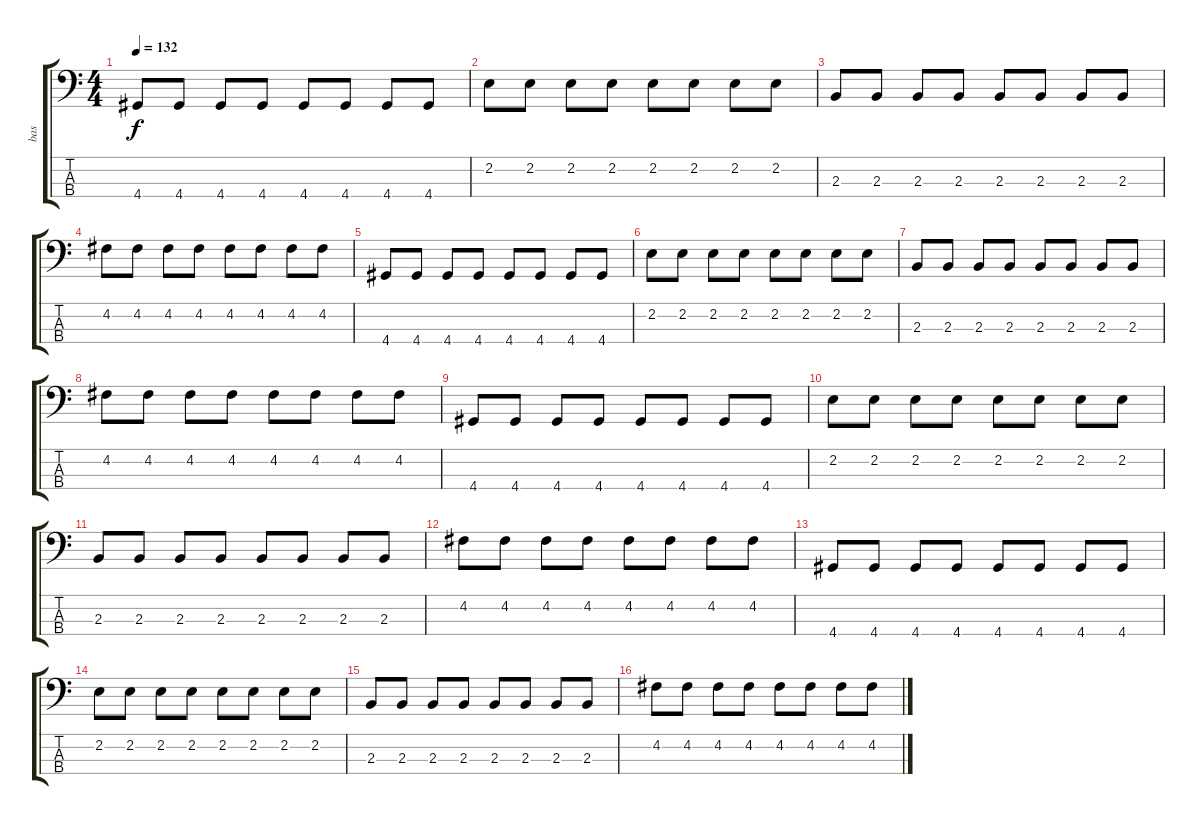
\track ("bas" "bas") {instrument electricbassfinger}
\staff {score tabs}
\tuning (G2 D2 A1 E1) {hide}
\ts (4 4)
\tempo 132
\clef f4
\ks c
4.4.8{dy f} 4.4.8 4.4.8 4.4.8 4.4.8 4.4.8 4.4.8 4.4.8 |
2.2.8 2.2.8 2.2.8 2.2.8 2.2.8 2.2.8 2.2.8 2.2.8 |
2.3.8 2.3.8 2.3.8 2.3.8 2.3.8 2.3.8 2.3.8 2.3.8 |
4.2.8 4.2.8 4.2.8 4.2.8 4.2.8 4.2.8 4.2.8 4.2.8 |
4.4.8 4.4.8 4.4.8 4.4.8 4.4.8 4.4.8 4.4.8 4.4.8 |
2.2.8 2.2.8 2.2.8 2.2.8 2.2.8 2.2.8 2.2.8 2.2.8 |
2.3.8 2.3.8 2.3.8 2.3.8 2.3.8 2.3.8 2.3.8 2.3.8 |
4.2.8 4.2.8 4.2.8 4.2.8 4.2.8 4.2.8 4.2.8 4.2.8 |
4.4.8 4.4.8 4.4.8 4.4.8 4.4.8 4.4.8 4.4.8 4.4.8 |
2.2.8 2.2.8 2.2.8 2.2.8 2.2.8 2.2.8 2.2.8 2.2.8 |
2.3.8 2.3.8 2.3.8 2.3.8 2.3.8 2.3.8 2.3.8 2.3.8 |
4.2.8 4.2.8 4.2.8 4.2.8 4.2.8 4.2.8 4.2.8 4.2.8 |
4.4.8 4.4.8 4.4.8 4.4.8 4.4.8 4.4.8 4.4.8 4.4.8 |
2.2.8 2.2.8 2.2.8 2.2.8 2.2.8 2.2.8 2.2.8 2.2.8 |
2.3.8 2.3.8 2.3.8 2.3.8 2.3.8 2.3.8 2.3.8 2.3.8 |
4.2.8 4.2.8 4.2.8 4.2.8 4.2.8 4.2.8 4.2.8 4.2.8
